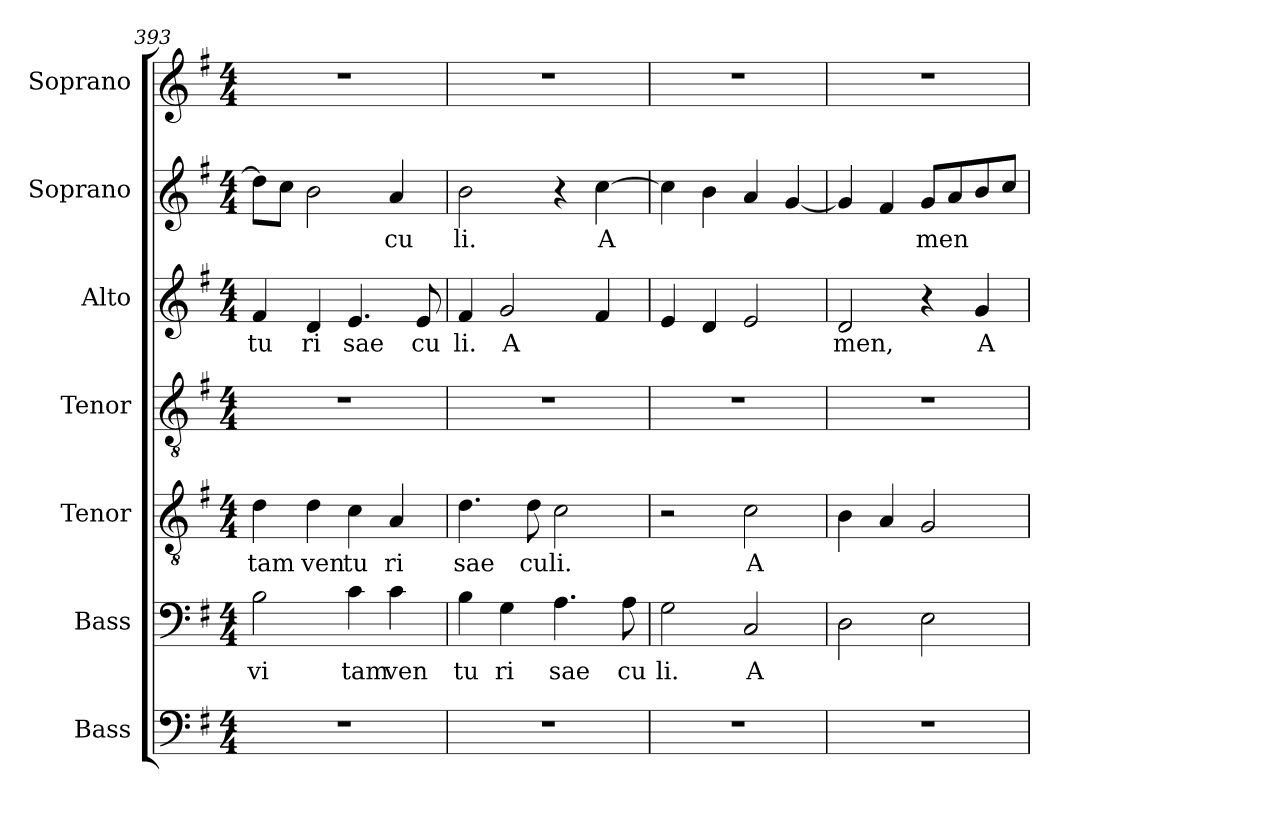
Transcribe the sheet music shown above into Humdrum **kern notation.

**kern	**kern	**text	**kern	**text	**kern	**kern	**text	**kern	**text	**kern
*part7	*part6	*part6	*part5	*part5	*part4	*part3	*part3	*part2	*part2	*part1
*staff7	*staff6	*staff6	*staff5	*staff5	*staff4	*staff3	*staff3	*staff2	*staff2	*staff1
*I"Bass	*I"Bass	*	*I"Tenor	*	*I"Tenor	*I"Alto	*	*I"Soprano	*	*I"Soprano
*I'B.	*I'B.	*	*I'T.	*	*I'T.	*I'A.	*	*I'S.	*	*I'S.
*clefF4	*clefF4	*	*clefGv2	*	*clefGv2	*clefG2	*	*clefG2	*	*clefG2
*	*	*	*ITrd7c12	*	*ITrd7c12	*	*	*	*	*
*k[f#]	*k[f#]	*	*k[f#]	*	*k[f#]	*k[f#]	*	*k[f#]	*	*k[f#]
*G:	*G:	*	*G:	*	*G:	*G:	*	*G:	*	*G:
*M4/4	*M4/4	*	*M4/4	*	*M4/4	*M4/4	*	*M4/4	*	*M4/4
=393	=393	=393	=393	=393	=393	=393	=393	=393	=393	=393
!	!	!LO:LY:b:color=#000000	!	!	!	!	!	!	!	!
!	!	!	!	!LO:LY:b:color=#000000	!	!	!	!	!	!
!	!	!	!	!	!	!	!LO:LY:b:color=#000000	!	!	!
1r	2Bi\	vi	4Di\	tam	1r	4f#i/	tu	8ddi\L]	.	1r
.	.	.	.	.	.	.	.	8cci\J	.	.
!	!	!	!	!LO:LY:b:color=#000000	!	!	!	!	!	!
!	!	!	!	!	!	!	!LO:LY:b:color=#000000	!	!	!
.	.	.	4Di\	ven	.	4di/	ri	2bi\	.	.
!	!	!LO:LY:b:color=#000000	!	!	!	!	!	!	!	!
!	!	!	!	!LO:LY:b:color=#000000	!	!	!	!	!	!
!	!	!	!	!	!	!	!LO:LY:b:color=#000000	!	!	!
.	4ci\	tam	4Ci\	tu	.	4.ei/	sae	.	.	.
!	!	!LO:LY:b:color=#000000	!	!	!	!	!	!	!	!
!	!	!	!	!LO:LY:b:color=#000000	!	!	!	!	!	!
!	!	!	!	!	!	!	!	!	!LO:LY:b:color=#000000	!
.	4ci\	ven	4AAi/	ri	.	.	.	4ai/	cu	.
!	!	!	!	!	!	!	!LO:LY:b:color=#000000	!	!	!
.	.	.	.	.	.	8ei/	cu	.	.	.
!!LO:LB:g=z
=394	=394	=394	=394	=394	=394	=394	=394	=394	=394	=394
!	!	!LO:LY:b:color=#000000	!	!	!	!	!	!	!	!
!	!	!	!	!LO:LY:b:color=#000000	!	!	!	!	!	!
!	!	!	!	!	!	!	!LO:LY:b:color=#000000	!	!	!
!	!	!	!	!	!	!	!	!	!LO:LY:b:color=#000000	!
1r	4Bi\	tu	4.Di\	sae	1r	4f#i/	li.	2bi\	li.	1r
!	!	!LO:LY:b:color=#000000	!	!	!	!	!	!	!	!
!	!	!	!	!	!	!	!LO:LY:b:color=#000000	!	!	!
.	4Gi\	ri	.	.	.	2gi/	A	.	.	.
!	!	!	!	!LO:LY:b:color=#000000	!	!	!	!	!	!
.	.	.	8Di\	cu	.	.	.	.	.	.
!	!	!LO:LY:b:color=#000000	!	!	!	!	!	!	!	!
!	!	!	!	!LO:LY:b:color=#000000	!	!	!	!	!	!
.	4.Ai\	sae	2Ci\	li.	.	.	.	4r	.	.
!	!	!	!	!	!	!	!	!	!LO:LY:b:color=#000000	!
.	.	.	.	.	.	4f#i/	.	[4cci\	A	.
!	!	!LO:LY:b:color=#000000	!	!	!	!	!	!	!	!
.	8Ai\	cu	.	.	.	.	.	.	.	.
=395	=395	=395	=395	=395	=395	=395	=395	=395	=395	=395
!	!	!LO:LY:b:color=#000000	!	!	!	!	!	!	!	!
1r	2Gi\	li.	2r	.	1r	4ei/	.	4cci\]	.	1r
.	.	.	.	.	.	4di/	.	4bi\	.	.
!	!	!LO:LY:b:color=#000000	!	!	!	!	!	!	!	!
!	!	!	!	!LO:LY:b:color=#000000	!	!	!	!	!	!
.	2Ci/	A	2Ci\	A	.	2ei/	.	4ai/	.	.
.	.	.	.	.	.	.	.	[4gi/	.	.
=396	=396	=396	=396	=396	=396	=396	=396	=396	=396	=396
!	!	!	!	!	!	!	!LO:LY:b:color=#000000	!	!	!
1r	2Di\	.	4BBi\	.	1r	2di/	men,	4gi/]	.	1r
.	.	.	4AAi/	.	.	.	.	4f#i/	.	.
!	!	!	!	!	!	!	!	!	!LO:LY:b:color=#000000	!
.	2Ei\	.	2GGi/	.	.	4r	.	8gi/L	men	.
.	.	.	.	.	.	.	.	8ai/	.	.
!	!	!	!	!	!	!	!LO:LY:b:color=#000000	!	!	!
.	.	.	.	.	.	4gi/	A	8bi/	.	.
.	.	.	.	.	.	.	.	8cci/J	.	.
=	=	=	=	=	=	=	=	=	=	=
*-	*-	*-	*-	*-	*-	*-	*-	*-	*-	*-
